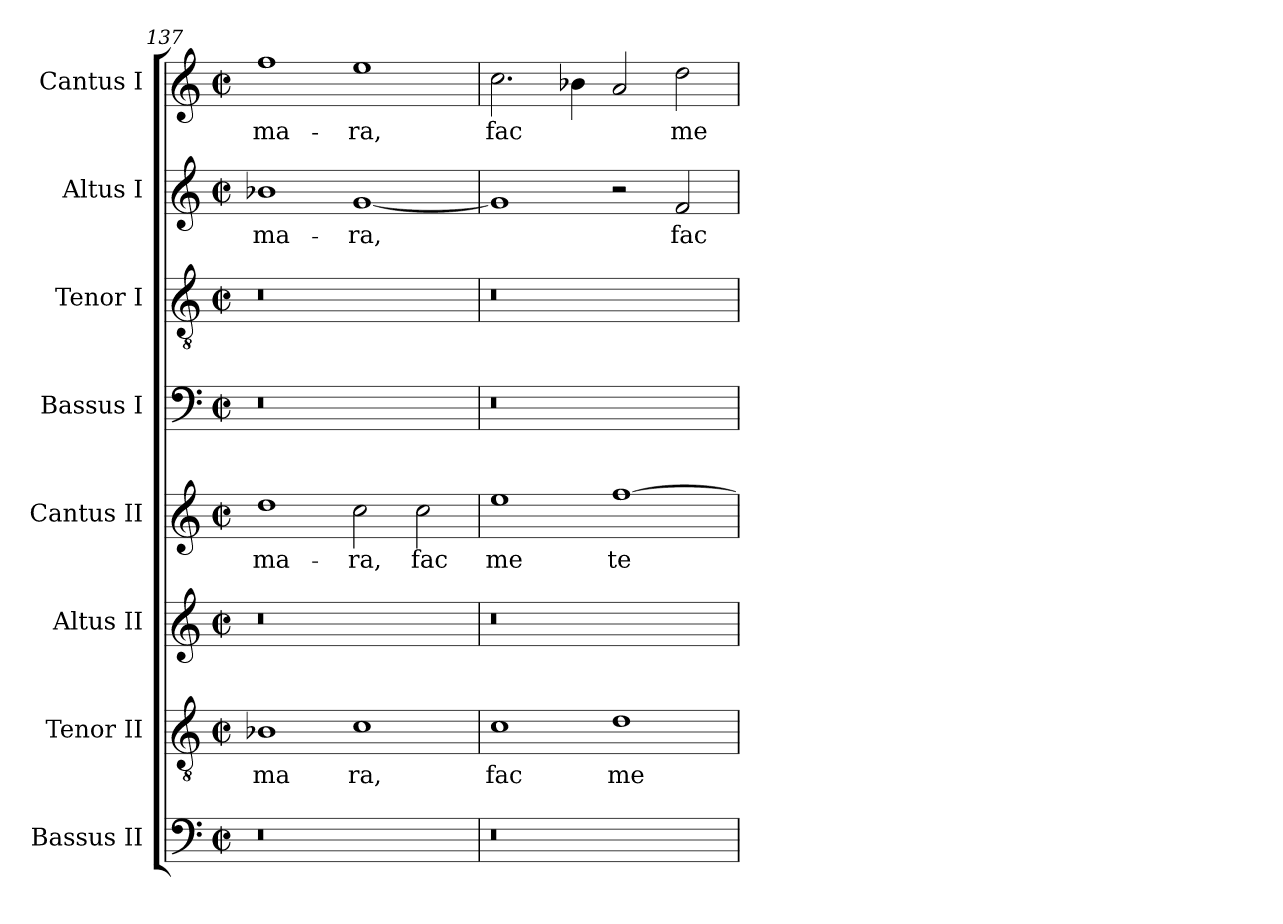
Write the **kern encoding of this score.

**kern	**kern	**text	**kern	**kern	**text	**kern	**kern	**kern	**text	**kern	**text
*part8	*part7	*part7	*part6	*part5	*part5	*part4	*part3	*part2	*part2	*part1	*part1
*staff8	*staff7	*staff7	*staff6	*staff5	*staff5	*staff4	*staff3	*staff2	*staff2	*staff1	*staff1
*I"Bassus II	*I"Tenor II	*	*I"Altus II	*I"Cantus II	*	*I"Bassus I	*I"Tenor I	*I"Altus I	*	*I"Cantus I	*
*clefF4	*clefGv2	*	*clefG2	*clefG2	*	*clefF4	*clefGv2	*clefG2	*	*clefG2	*
*k[]	*	*	*	*	*	*	*	*	*	*	*
*C:	*	*	*	*	*	*	*	*	*	*	*
*M2/2	*M2/2	*	*M2/2	*M2/2	*	*M2/2	*M2/2	*M2/2	*	*M2/2	*
*met(c|)	*met(c|)	*	*met(c|)	*met(c|)	*	*met(c|)	*met(c|)	*met(c|)	*	*met(c|)	*
=137	=137	=137	=137	=137	=137	=137	=137	=137	=137	=137	=137
!	!	!LO:LY:b:cj	!	!	!LO:LY:b:cj	!	!	!	!LO:LY:b:cj	!	!LO:LY:b:cj
0r	1B-X	ma	0r	1dd	-ma-	0r	0r	1b-	-ma-	1ff	-ma-
!	!	!LO:LY:b:cj	!	!	!LO:LY:b:cj	!	!	!	!LO:LY:b:cj	!	!LO:LY:b:cj
.	1c	ra,	.	2cc\	-ra,	.	.	[>1g	-ra,	1ee	-ra,
!	!	!	!	!	!LO:LY:b:cj	!	!	!	!	!	!
.	.	.	.	2cc\	fac	.	.	.	.	.	.
!!LO:PB:g=z
=138	=138	=138	=138	=138	=138	=138	=138	=138	=138	=138	=138
!	!	!LO:LY:b:cj	!	!	!LO:LY:b:cj	!	!	!	!	!	!LO:LY:b
0r	1c	fac	0r	1ee	me	0r	0r	1g]	.	2.cc\	fac
.	.	.	.	.	.	.	.	.	.	4b-\	.
!	!	!LO:LY:b:cj	!	!	!LO:LY:b:cj	!	!	!	!	!	!
.	1d	me	.	[>1ff	te	.	.	2r	.	2a/	.
!	!	!	!	!	!	!	!	!	!LO:LY:b:cj	!	!LO:LY:b:cj
.	.	.	.	.	.	.	.	2f/	fac	2dd\	me
=	=	=	=	=	=	=	=	=	=	=	=
*-	*-	*-	*-	*-	*-	*-	*-	*-	*-	*-	*-
